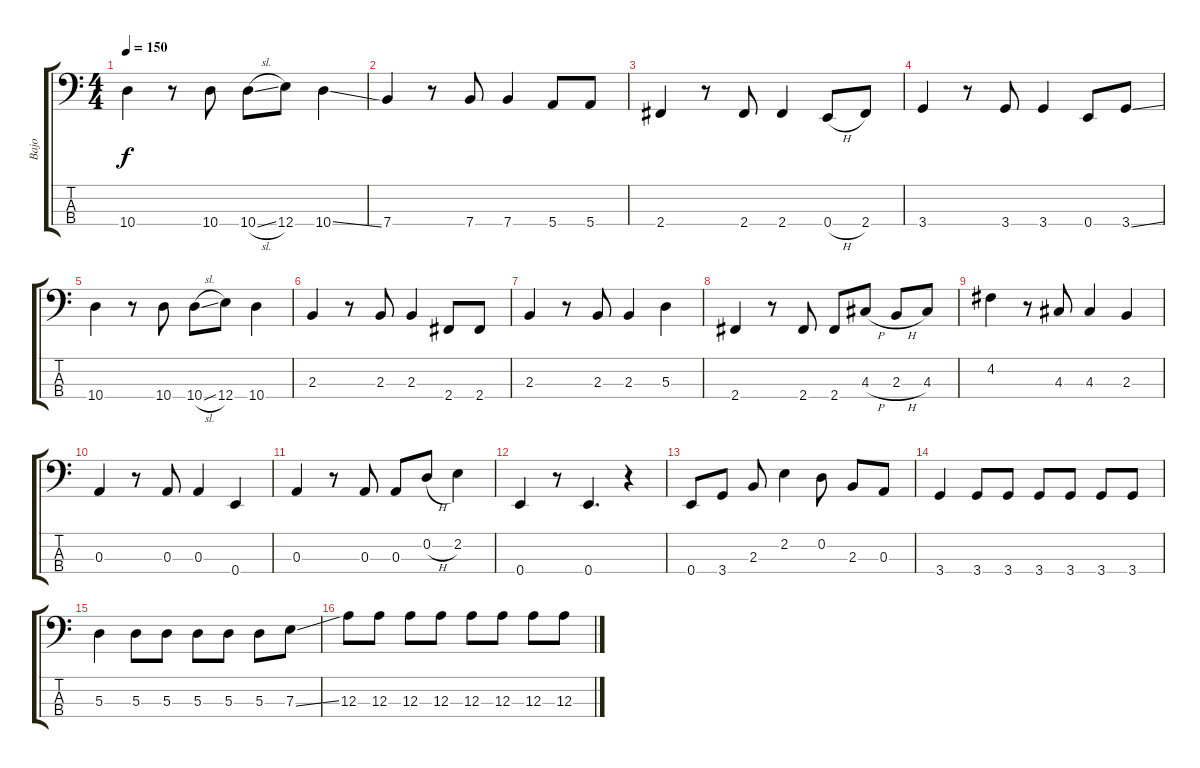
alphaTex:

\track ("Bajo" "Bajo") {instrument electricbassfinger}
\staff {score tabs}
\tuning (G2 D2 A1 E1) {hide}
\ts (4 4)
\tempo 150
\clef f4
\ks c
10.4.4{dy f} r.8 10.4.8 10.4{sl}.8 12.4.8 10.4{ss}.4 |
7.4.4 r.8 7.4.8 7.4.4 5.4.8 5.4.8 |
2.4.4 r.8 2.4.8 2.4.4 0.4{h}.8 2.4.8 |
3.4.4 r.8 3.4.8 3.4.4 0.4.8 3.4{ss}.8 |
10.4.4 r.8 10.4.8 10.4{sl}.8 12.4.8 10.4.4 |
2.3.4 r.8 2.3.8 2.3.4 2.4.8 2.4.8 |
2.3.4 r.8 2.3.8 2.3.4 5.3.4 |
2.4.4 r.8 2.4.8 2.4.8 4.3{h}.8 2.3{h}.8 4.3.8 |
4.2.4 r.8 4.3.8 4.3.4 2.3.4 |
0.3.4 r.8 0.3.8 0.3.4 0.4.4 |
0.3.4 r.8 0.3.8 0.3.8 0.2{h}.8 2.2.4 |
0.4.4 r.8 0.4.4{d} r.4 |
0.4.8 3.4.8 2.3.8 2.2.4 0.2.8 2.3.8 0.3.8 |
3.4.4 3.4.8 3.4.8 3.4.8 3.4.8 3.4.8 3.4.8 |
5.3.4 5.3.8 5.3.8 5.3.8 5.3.8 5.3.8 7.3{ss}.8 |
12.3.8 12.3.8 12.3.8 12.3.8 12.3.8 12.3.8 12.3.8 12.3.8
